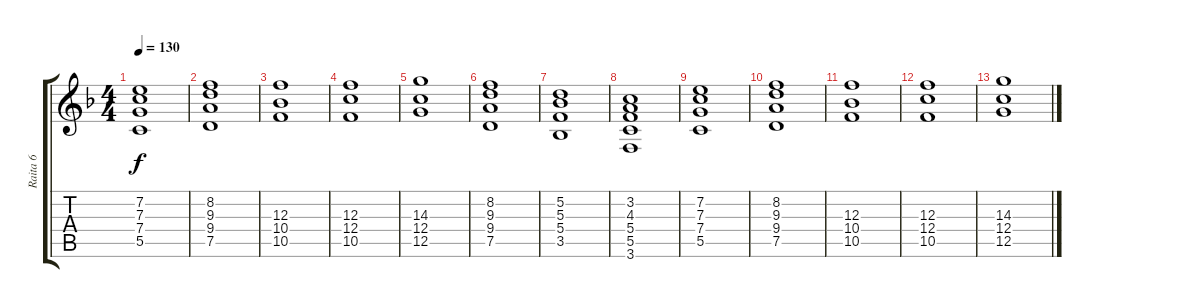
\track ("Raita 6" "Raita 6") {instrument acousticguitarsteel}
\staff {score tabs}
\tuning (D4 A3 F3 C3 G2 D2) {hide}
\ts (4 4)
\tempo 130
\clef g2
\ks f
(7.2 7.3 7.4 5.5).1{dy f} |
(8.2 9.3 9.4 7.5).1 |
(12.3 10.4 10.5).1 |
(12.3 12.4 10.5).1 |
(14.3 12.4 12.5).1 |
(8.2 9.3 9.4 7.5).1 |
(5.2 5.3 5.4 3.5).1 |
(3.2 4.3 5.4 5.5 3.6).1 |
(7.2 7.3 7.4 5.5).1 |
(8.2 9.3 9.4 7.5).1 |
(12.3 10.4 10.5).1 |
(12.3 12.4 10.5).1 |
(14.3 12.4 12.5).1
